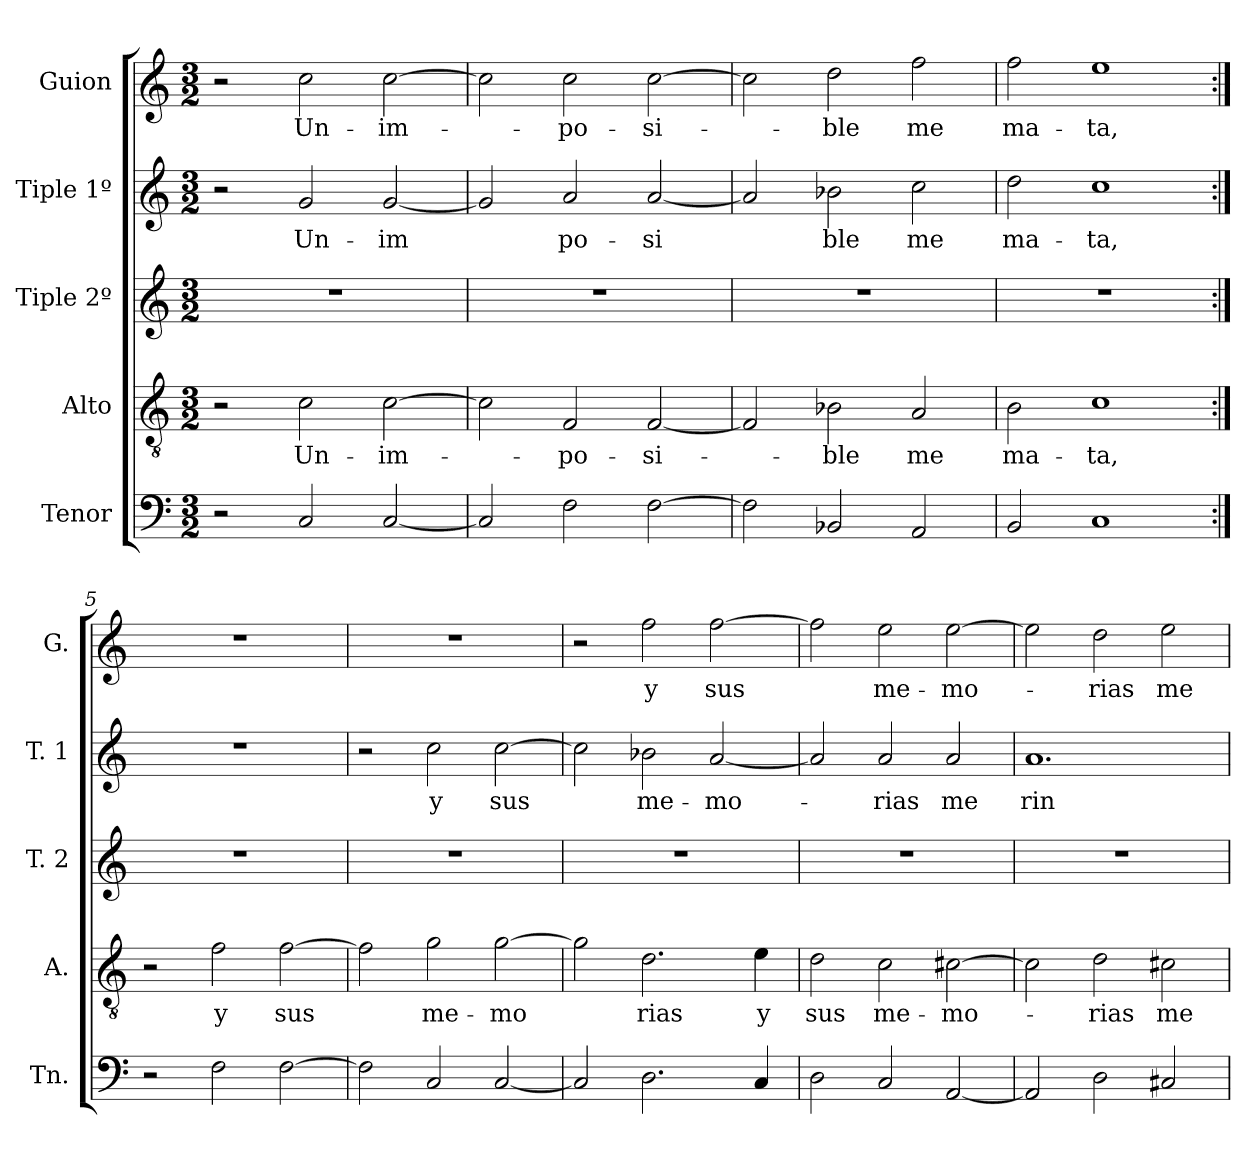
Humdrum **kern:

**kern	**kern	**text	**kern	**kern	**text	**kern	**text
*part5	*part4	*part4	*part3	*part2	*part2	*part1	*part1
*staff5	*staff4	*staff4	*staff3	*staff2	*staff2	*staff1	*staff1
*I"Tenor	*I"Alto	*	*I"Tiple 2º	*I"Tiple 1º	*	*I"Guion	*
*I'Tn.	*I'A.	*	*I'T. 2	*I'T. 1	*	*I'G.	*
*clefF4	*clefGv2	*	*clefG2	*clefG2	*	*clefG2	*
*M3/2	*M3/2	*	*M3/2	*M3/2	*	*M3/2	*
=1	=1	=1	=1	=1	=1	=1	=1
2r	2r	.	1.r	2r	.	2r	.
2C	2c	Un-	.	2g	Un-	2cc	Un-
[2C	[2c	-im-	.	[2g	-im	[2cc	-im-
=2	=2	=2	=2	=2	=2	=2	=2
2C]	2c]	.	1.r	2g]	.	2cc]	.
2F	2F	-po-	.	2a	-po-	2cc	-po-
[2F	[2F	-si-	.	[2a	-si	[2cc	-si-
=3	=3	=3	=3	=3	=3	=3	=3
2F]	2F]	.	1.r	2a]	.	2cc]	.
2BB-X	2B-X	-ble	.	2b-X	-ble	2dd	-ble
2AA	2A	me	.	2cc	me	2ff	me
=4	=4	=4	=4	=4	=4	=4	=4
2BB	2B	ma-	1.r	2dd	ma-	2ff	ma-
1C	1c	-ta,	.	1cc	-ta,	1ee	-ta,
=5:|!	=5:|!	=5:|!	=5:|!	=5:|!	=5:|!	=5:|!	=5:|!
2r	2r	.	1.r	1.r	.	1.r	.
2F	2f	y	.	.	.	.	.
[2F	[2f	sus	.	.	.	.	.
=6	=6	=6	=6	=6	=6	=6	=6
2F]	2f]	.	1.r	2r	.	1.r	.
2C	2g	me-	.	2cc	y	.	.
[2C	[2g	-mo	.	[2cc	sus	.	.
=7	=7	=7	=7	=7	=7	=7	=7
2C]	2g]	.	1.r	2cc]	.	2r	.
2.D	2.d	rias	.	2b-X	me-	2ff	y
.	.	.	.	[2a	-mo-	[2ff	sus
4C	4e	y	.	.	.	.	.
=8	=8	=8	=8	=8	=8	=8	=8
2D	2d	sus	1.r	2a]	.	2ff]	.
2C	2c	me-	.	2a	-rias	2ee	me-
[2AA	[2c#X	-mo-	.	2a	me	[2ee	-mo-
=9	=9	=9	=9	=9	=9	=9	=9
2AA]	2c#]	.	1.r	1.a	rin-	2ee]	.
2D	2d	-rias	.	.	.	2dd	-rias
2C#X	2c#X	me	.	.	.	2ee	me
=	=	=	=	=	=	=	=
*-	*-	*-	*-	*-	*-	*-	*-
